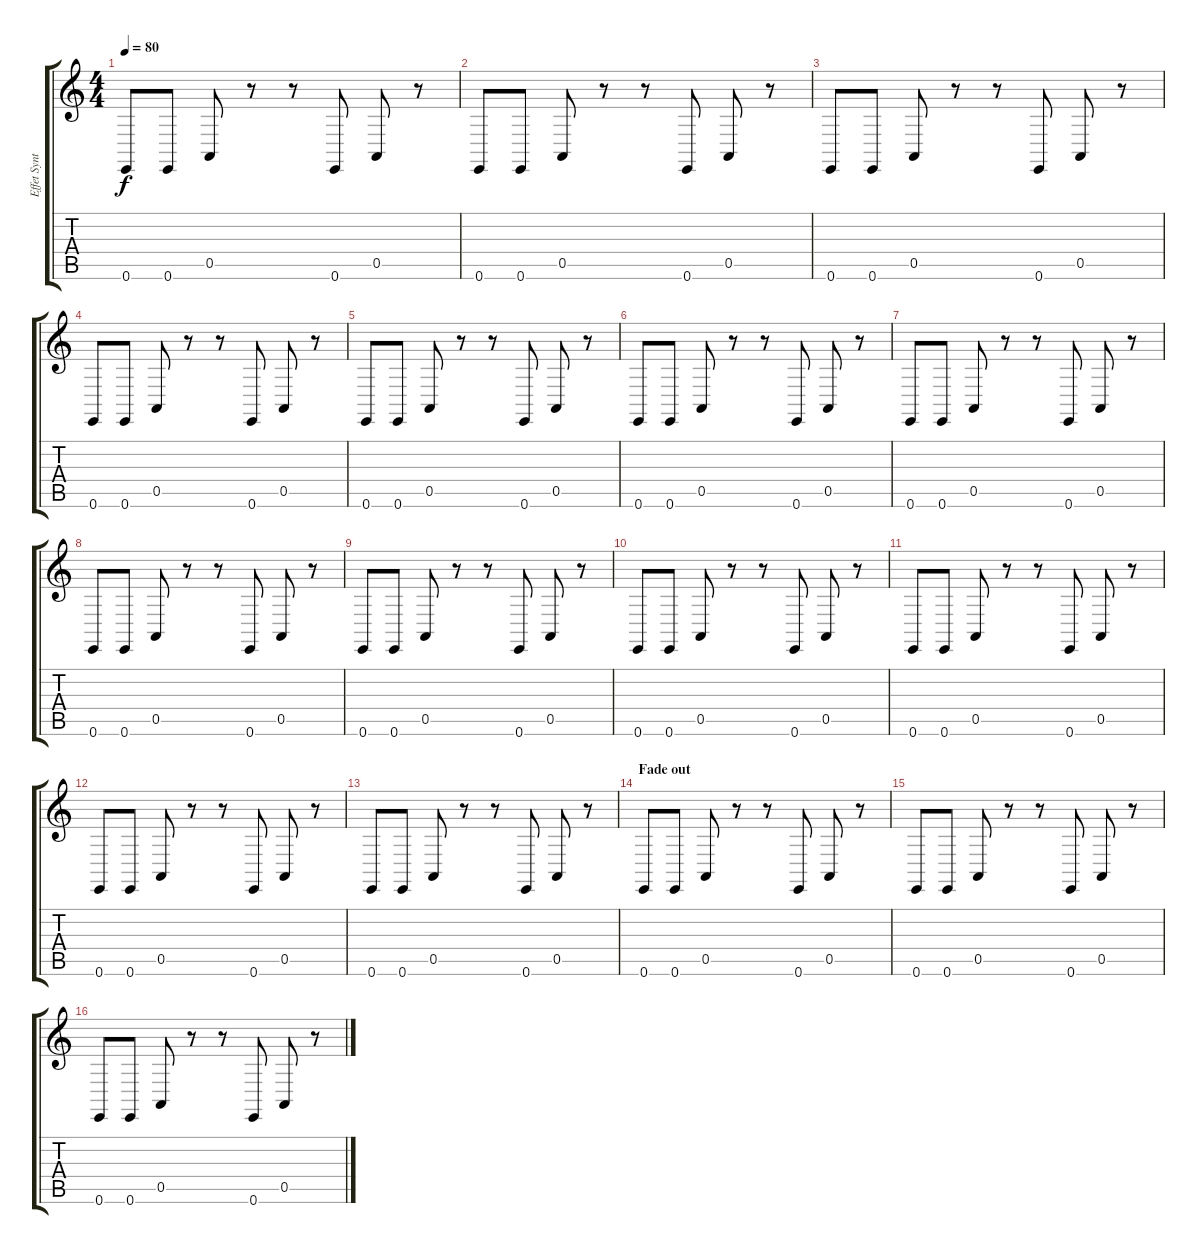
\track ("Effet Synth. Percu" "Effet Synt") {instrument synthdrum}
\staff {score tabs}
\tuning (E4 B3 G3 D3 A2 E2) {hide}
\ts (4 4)
\tempo 80
\clef g2
\ks c
0.6.8{dy f} 0.6.8 0.5.8 r.8 r.8 0.6.8 0.5.8 r.8 |
0.6.8 0.6.8 0.5.8 r.8 r.8 0.6.8 0.5.8 r.8 |
0.6.8 0.6.8 0.5.8 r.8 r.8 0.6.8 0.5.8 r.8 |
0.6.8 0.6.8 0.5.8 r.8 r.8 0.6.8 0.5.8 r.8 |
0.6.8 0.6.8 0.5.8 r.8 r.8 0.6.8 0.5.8 r.8 |
0.6.8 0.6.8 0.5.8 r.8 r.8 0.6.8 0.5.8 r.8 |
0.6.8 0.6.8 0.5.8 r.8 r.8 0.6.8 0.5.8 r.8 |
0.6.8 0.6.8 0.5.8 r.8 r.8 0.6.8 0.5.8 r.8 |
0.6.8 0.6.8 0.5.8 r.8 r.8 0.6.8 0.5.8 r.8 |
0.6.8 0.6.8 0.5.8 r.8 r.8 0.6.8 0.5.8 r.8 |
0.6.8 0.6.8 0.5.8 r.8 r.8 0.6.8 0.5.8 r.8 |
0.6.8 0.6.8 0.5.8 r.8 r.8 0.6.8 0.5.8 r.8 |
0.6.8 0.6.8 0.5.8 r.8 r.8 0.6.8 0.5.8 r.8 |
\section ("" "Fade out")
0.6.8 0.6.8 0.5.8 r.8 r.8 0.6.8 0.5.8 r.8 |
0.6.8 0.6.8 0.5.8 r.8 r.8 0.6.8 0.5.8 r.8 |
0.6.8 0.6.8 0.5.8 r.8 r.8 0.6.8 0.5.8 r.8
